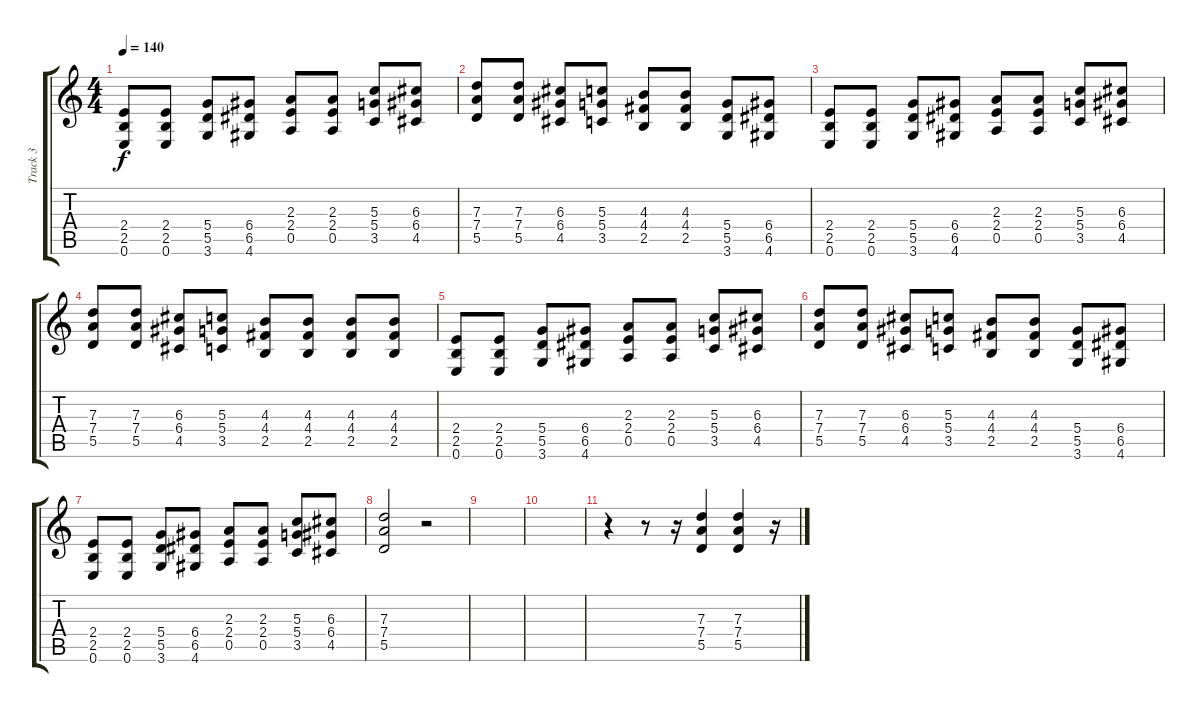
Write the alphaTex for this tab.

\track ("Track 3" "Track 3") {instrument distortionguitar}
\staff {score tabs}
\tuning (E4 B3 G3 D3 A2 E2) {hide}
\ts (4 4)
\tempo 140
\clef g2
\ks c
(2.4 2.5 0.6).8{dy f} (2.4 2.5 0.6).8 (5.4 5.5 3.6).8 (6.4 6.5 4.6).8 (2.3 2.4 0.5).8 (2.3 2.4 0.5).8 (5.3 5.4 3.5).8 (6.3 6.4 4.5).8 |
(7.3 7.4 5.5).8 (7.3 7.4 5.5).8 (6.3 6.4 4.5).8 (5.3 5.4 3.5).8 (4.3 4.4 2.5).8 (4.3 4.4 2.5).8 (5.4 5.5 3.6).8 (6.4 6.5 4.6).8 |
(2.4 2.5 0.6).8 (2.4 2.5 0.6).8 (5.4 5.5 3.6).8 (6.4 6.5 4.6).8 (2.3 2.4 0.5).8 (2.3 2.4 0.5).8 (5.3 5.4 3.5).8 (6.3 6.4 4.5).8 |
(7.3 7.4 5.5).8 (7.3 7.4 5.5).8 (6.3 6.4 4.5).8 (5.3 5.4 3.5).8 (4.3 4.4 2.5).8 (4.3 4.4 2.5).8 (4.3 4.4 2.5).8 (4.3 4.4 2.5).8 |
(2.4 2.5 0.6).8 (2.4 2.5 0.6).8 (5.4 5.5 3.6).8 (6.4 6.5 4.6).8 (2.3 2.4 0.5).8 (2.3 2.4 0.5).8 (5.3 5.4 3.5).8 (6.3 6.4 4.5).8 |
(7.3 7.4 5.5).8 (7.3 7.4 5.5).8 (6.3 6.4 4.5).8 (5.3 5.4 3.5).8 (4.3 4.4 2.5).8 (4.3 4.4 2.5).8 (5.4 5.5 3.6).8 (6.4 6.5 4.6).8 |
(2.4 2.5 0.6).8 (2.4 2.5 0.6).8 (5.4 5.5 3.6).8 (6.4 6.5 4.6).8 (2.3 2.4 0.5).8 (2.3 2.4 0.5).8 (5.3 5.4 3.5).8 (6.3 6.4 4.5).8 |
(7.3 7.4 5.5).2 r.2 |
|
|
r.4 r.8 r.16 (7.3 7.4 5.5).4 (7.3 7.4 5.5).4 r.16
